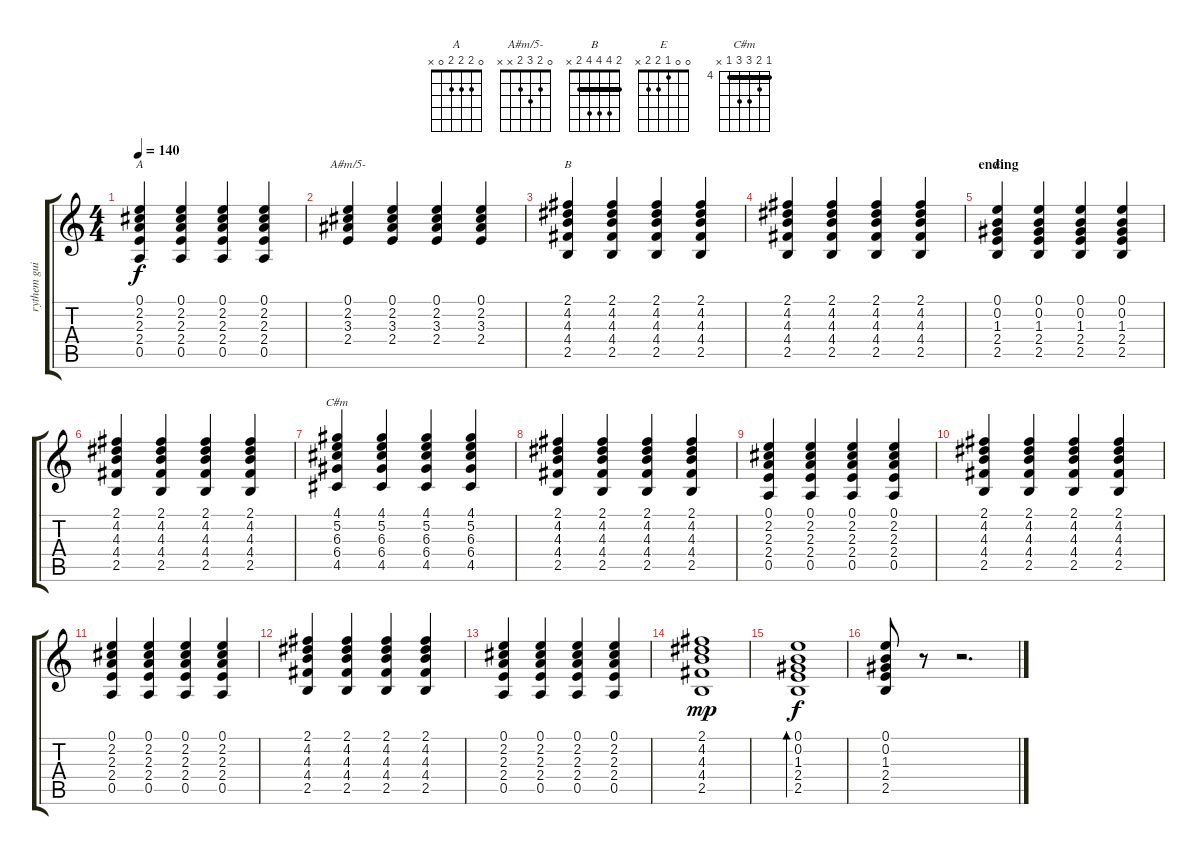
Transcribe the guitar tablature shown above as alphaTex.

\track ("rythem guitar standard" "rythem gui") {instrument acousticguitarnylon}
\staff {score tabs}
\tuning (E4 B3 G3 D3 A2 E2) {hide}
\chord ("A" 0 2 2 2 0 x)
\chord ("A#m/5-" 0 2 3 2 x x)
\chord ("B" 2 4 4 4 2 x) {barre 2}
\chord ("E" 0 0 1 2 2 x)
\chord ("C#m" 4 5 6 6 4 x) {firstfret 4 barre 4}
\ts (4 4)
\tempo 140
\clef g2
\ks c
(0.1 2.2 2.3 2.4 0.5).4{ch "A" dy f} (0.1 2.2 2.3 2.4 0.5).4 (0.1 2.2 2.3 2.4 0.5).4 (0.1 2.2 2.3 2.4 0.5).4 |
(0.1 2.2 3.3 2.4).4{ch "A#m/5-"} (0.1 2.2 3.3 2.4).4 (0.1 2.2 3.3 2.4).4 (0.1 2.2 3.3 2.4).4 |
(2.1 4.2 4.3 4.4 2.5).4{ch "B"} (2.1 4.2 4.3 4.4 2.5).4 (2.1 4.2 4.3 4.4 2.5).4 (2.1 4.2 4.3 4.4 2.5).4 |
(2.1 4.2 4.3 4.4 2.5).4 (2.1 4.2 4.3 4.4 2.5).4 (2.1 4.2 4.3 4.4 2.5).4 (2.1 4.2 4.3 4.4 2.5).4 |
\section ("" "ending")
(0.1 0.2 1.3 2.4 2.5).4{ch "E"} (0.1 0.2 1.3 2.4 2.5).4 (0.1 0.2 1.3 2.4 2.5).4 (0.1 0.2 1.3 2.4 2.5).4 |
(2.1 4.2 4.3 4.4 2.5).4 (2.1 4.2 4.3 4.4 2.5).4 (2.1 4.2 4.3 4.4 2.5).4 (2.1 4.2 4.3 4.4 2.5).4 |
(4.1 5.2 6.3 6.4 4.5).4{ch "C#m"} (4.1 5.2 6.3 6.4 4.5).4 (4.1 5.2 6.3 6.4 4.5).4 (4.1 5.2 6.3 6.4 4.5).4 |
(2.1 4.2 4.3 4.4 2.5).4 (2.1 4.2 4.3 4.4 2.5).4 (2.1 4.2 4.3 4.4 2.5).4 (2.1 4.2 4.3 4.4 2.5).4 |
(0.1 2.2 2.3 2.4 0.5).4 (0.1 2.2 2.3 2.4 0.5).4 (0.1 2.2 2.3 2.4 0.5).4 (0.1 2.2 2.3 2.4 0.5).4 |
(2.1 4.2 4.3 4.4 2.5).4 (2.1 4.2 4.3 4.4 2.5).4 (2.1 4.2 4.3 4.4 2.5).4 (2.1 4.2 4.3 4.4 2.5).4 |
(0.1 2.2 2.3 2.4 0.5).4 (0.1 2.2 2.3 2.4 0.5).4 (0.1 2.2 2.3 2.4 0.5).4 (0.1 2.2 2.3 2.4 0.5).4 |
(2.1 4.2 4.3 4.4 2.5).4 (2.1 4.2 4.3 4.4 2.5).4 (2.1 4.2 4.3 4.4 2.5).4 (2.1 4.2 4.3 4.4 2.5).4 |
(0.1 2.2 2.3 2.4 0.5).4 (0.1 2.2 2.3 2.4 0.5).4 (0.1 2.2 2.3 2.4 0.5).4 (0.1 2.2 2.3 2.4 0.5).4 |
(2.1 4.2 4.3 4.4 2.5).1{dy mp} |
(0.1 0.2 1.3 2.4 2.5).1{bd 480 dy f} |
(0.1 0.2 1.3 2.4 2.5).8 r.8 r.2{d}
